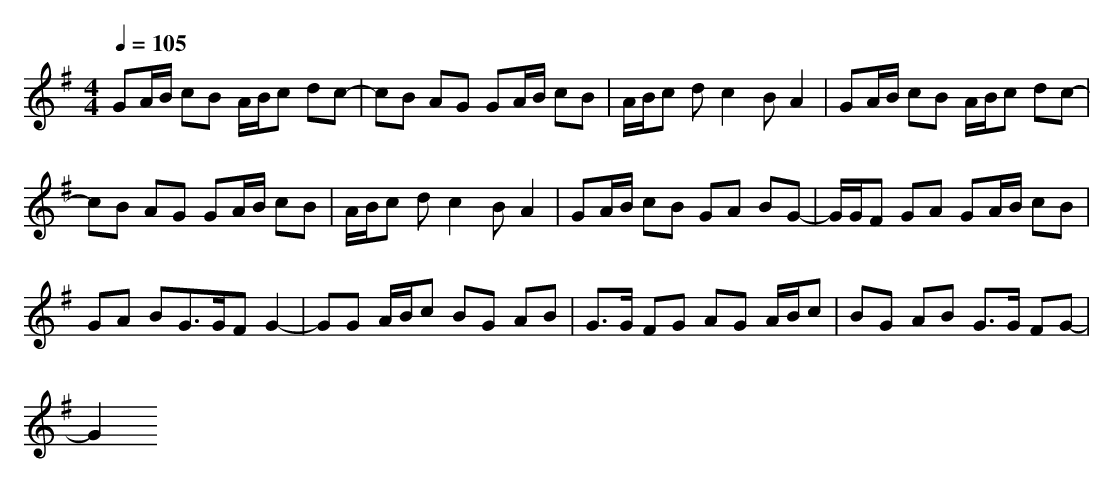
X:1
T:
M: 4/4
L: 1/8
Q:1/4=105
K:G % 1 sharps
GA/2B/2 cB A/2B/2c dc-|cB AG GA/2B/2 cB|A/2B/2c dc2B A2|GA/2B/2 cB A/2B/2c dc-|
cB AG GA/2B/2 cB|A/2B/2c dc2B A2|GA/2B/2 cB GA BG-|G/2G/2F GA GA/2B/2 cB|
GA BG3/2G/2F G2-|GG A/2B/2c BG AB|G3/2G/2 FG AG A/2B/2c|BG AB G3/2G/2 FG-|
G2
